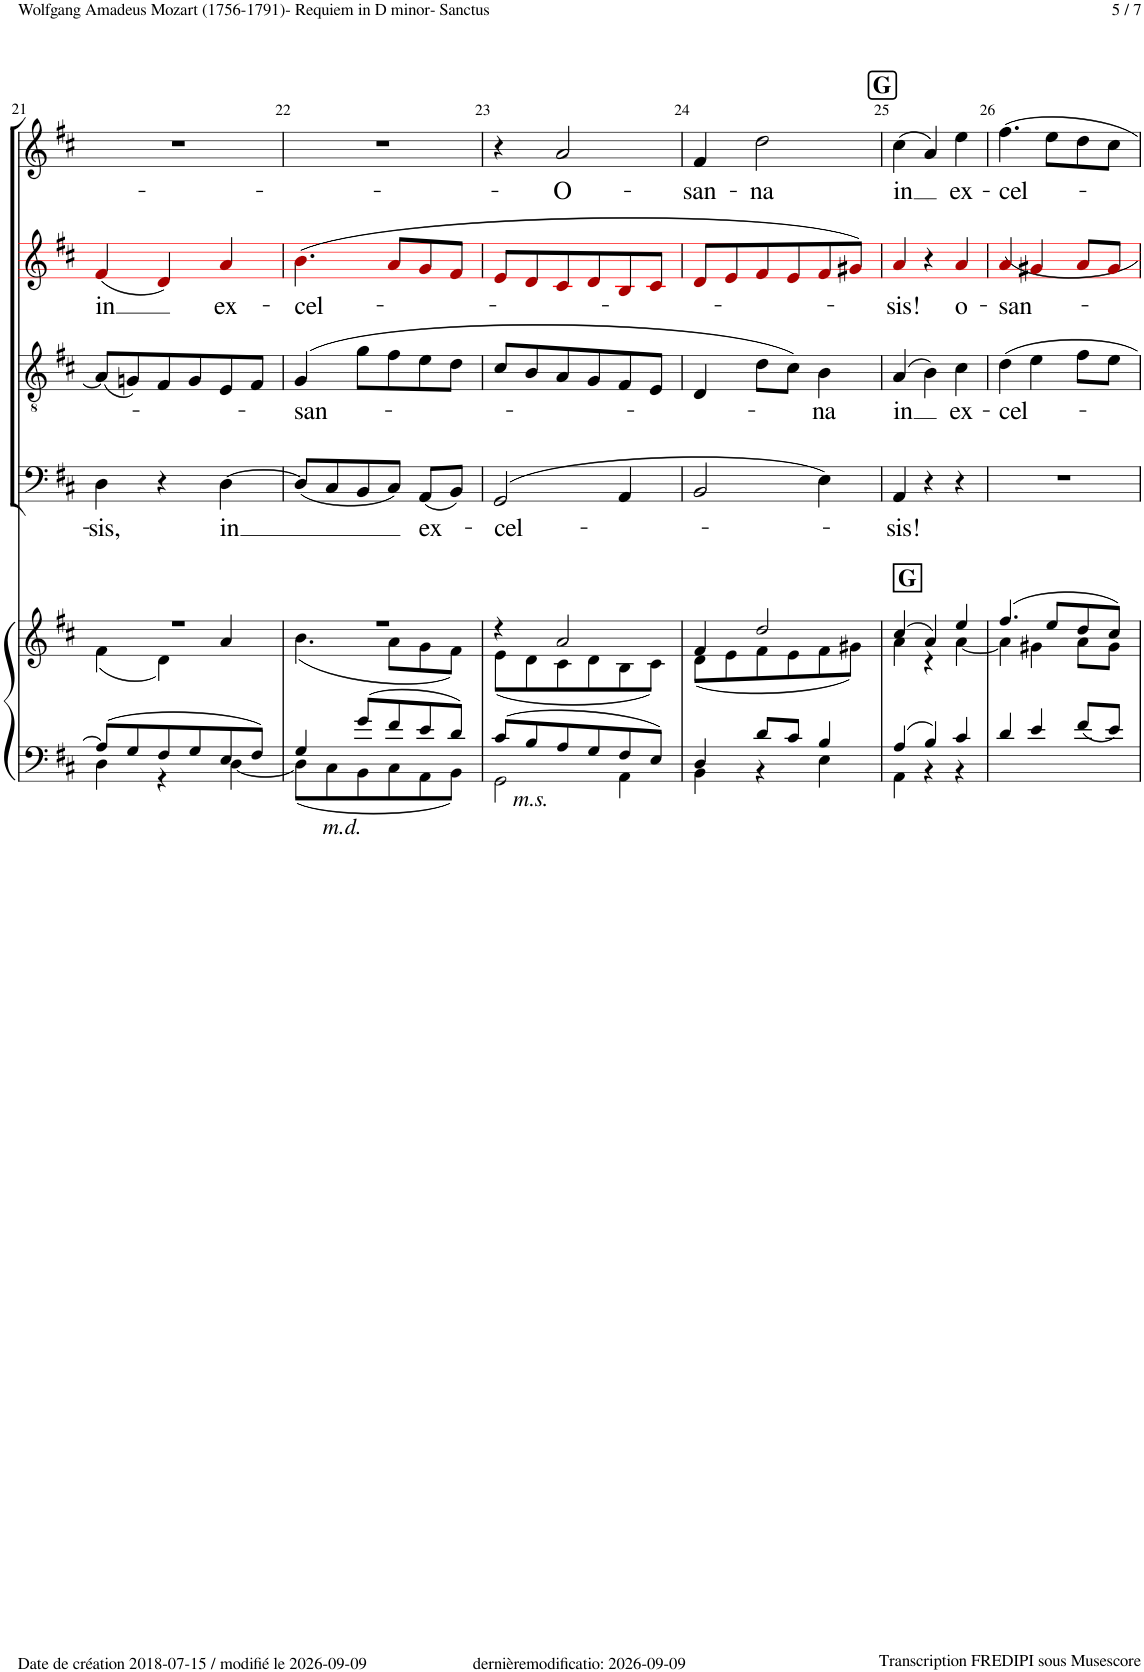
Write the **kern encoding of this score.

**kern	**kern	**kern	**text	**kern	**text	**kern	**text	**kern	**text
*part5	*part5	*part4	*part4	*part3	*part3	*part2	*part2	*part1	*part1
*staff6	*staff5	*staff4	*staff4	*staff3	*staff3	*staff2	*staff2	*staff1	*staff1
*I"Piano	*	*I"Bass	*	*I"Tenor	*	*I"Alto	*	*I"Soprano	*
*I'Pno	*	*	*	*	*	*	*	*	*
!!LO:PB:g=z
*clefF4	*clefG2	*clefF4	*	*clefGv2	*	*clefG2	*	*clefG2	*
*	*	*	*	*	*	*ITrd1c2	*	*	*
*k[f#c#]	*k[f#c#]	*k[f#c#]	*	*k[f#c#]	*	*k[f#c#]	*	*k[f#c#]	*
*M3/4	*M3/4	*M3/4	*	*M3/4	*	*M3/4	*	*M3/4	*
=21	=21	=21	=21	=21	=21	=21	=21	=21	=21
*^	*^	*	*	*	*	*	*	*	*
!	!	!	!	!	!LO:LY:b	!	!	!	!LO:LY:b	!	!
8A/L]	4D\	2.r	(4f#\	4D!\	sis,	(8A!/L]	.	(4f#!i/	in	2.r	.
8G/	.	.	.	.	.	8Gn!/)	.	.	.	.	.
8F#/	4r	.	4d\)	4r	.	8F#!/	.	4d!i/)	.	.	.
8G/	.	.	.	.	.	8G!/	.	.	.	.	.
!	!	!	!	!	!LO:LY:b	!	!	!	!LO:LY:b	!	!
8E/	[4D\	.	4a/	[4D!\	-in	8E!/	.	4a!i/	ex-	.	.
8F#/J	.	.	.	.	.	8F#!/J	.	.	.	.	.
=22	=22	=22	=22	=22	=22	=22	=22	=22	=22	=22	=22
!LO:TX:b:i:t=m.d.	!	!	!	!	!	!	!	!	!	!	!
!	!	!	!	!	!	!	!LO:LY:b	!	!LO:LY:b	!	!
4G/	8D\L]	2.r	(4.b\	(8D!/L]	.	(4G!/	-san-	(4.b!i\	-cel-	2.r	.
.	8C#\	.	.	8C#!/	.	.	.	.	.	.	.
8g/L	8BB\	.	.	8BB!/	.	8g!\L	.	.	.	.	.
8f#/	8C#\	.	8a\L	8C#!/J)	.	8f#!\	.	8a!i/L	.	.	.
!	!	!	!	!	!LO:LY:b	!	!	!	!	!	!
8e/	8AA\	.	8g\	(8AA!/L	ex-	8e!\	.	8g!i/	.	.	.
8d/J	8BB\J	.	8f#\J)	8BB!/J)	.	8d!\J	.	8f#!i/J	.	.	.
=23	=23	=23	=23	=23	=23	=23	=23	=23	=23	=23	=23
!LO:TX:b:i:t=m.s.	!	!	!	!	!	!	!	!	!	!	!
!	!	!	!	!	!LO:LY:b	!	!	!	!	!	!
8c#/L	2GG\	4r	(8e\L	(2GG!/	-cel-	8c#!/L	.	8e!i/L	.	4r	.
8B/	.	.	8d\	.	.	8B!/	.	8d!i/	.	.	.
!	!	!	!	!	!	!	!	!	!	!	!LO:LY:b
8A/	.	2a/	8c#\	.	.	8A!/	.	8c#!i/	.	2a!/	-O-
8G/	.	.	8d\	.	.	8G!/	.	8d!i/	.	.	.
8F#/	4AA\	.	8B\	4AA!/	.	8F#!/	.	8B!i/	.	.	.
8E/J	.	.	8c#\J)	.	.	8E!/J	.	8c#!i/J	.	.	.
=24	=24	=24	=24	=24	=24	=24	=24	=24	=24	=24	=24
!	!	!	!	!	!	!	!	!	!	!	!LO:LY:b
4D/	4BB\	4f#/	(8d\L	2BB!/	.	4D!/	.	8d!i/L	.	4f#!/	-san-
.	.	.	8e\	.	.	.	.	8e!i/	.	.	.
!	!	!	!	!	!	!	!	!	!	!	!LO:LY:b
8d/L	4r	2dd/	8f#\	.	.	8d!\L	.	8f#!i/	.	2dd!\	-na
8c#/J	.	.	8e\	.	.	8c#!\J)	.	8e!i/	.	.	.
!	!	!	!	!	!	!	!LO:LY:b	!	!	!	!
4B/	4E\	.	8f#\	4E!\)	.	4B!\	-na	8f#!i/	.	.	.
.	.	.	8g#X\J)	.	.	.	.	8g#X!i/J)	.	.	.
!!LO:REH:place=s1:a:B:cj:fs=14:t=G
=25	=25	=25	=25	=25	=25	=25	=25	=25	=25	=25	=25
!	!	!LO:TX:a:B:t=G	!	!	!	!	!	!	!	!	!
!	!	!	!	!	!LO:LY:b	!	!LO:LY:b	!	!LO:LY:b	!	!LO:LY:b
4A/	4AA\	(4cc#/	4a\	4AA!/	-sis!	(4A!/	in	4a!i/	-sis!	(4cc#!\	in
4B/	4r	4a/)	4r	4r	.	4B!\)	.	4r	.	4a!/)	.
!	!	!	!	!	!	!	!LO:LY:b	!	!LO:LY:b	!	!LO:LY:b
4c#/	4r	4ee/	[4a\	4r	.	4c#!\	ex-	4a!i/	o-	4ee!\	ex-
=26	=26	=26	=26	=26	=26	=26	=26	=26	=26	=26	=26
!	!	!	!	!	!	!	!LO:LY:b	!	!LO:LY:b	!	!LO:LY:b
*v	*v	*	*	*	*	*	*	*	*	*	*
4d/	(4.ff#/	4a\]	2.r	.	4d!\	-cel-	4a!i/	-san-	4.ff#!\	-cel-
4e/	.	4g#X\	.	.	4e!\	.	4g#X!i/	.	.	.
.	8ee/L	.	.	.	.	.	.	.	8ee!\L	.
8f#/L	8dd/	8a\L	.	.	8f#!\L	.	8a!i/L	.	8dd!\	.
8e/J	8cc#/J)	8g#\J	.	.	8e!\J	.	8g#!i/J	.	8cc#!\J	.
*	*v	*v	*	*	*	*	*	*	*	*
=	=	=	=	=	=	=	=	=	=
*-	*-	*-	*-	*-	*-	*-	*-	*-	*-
